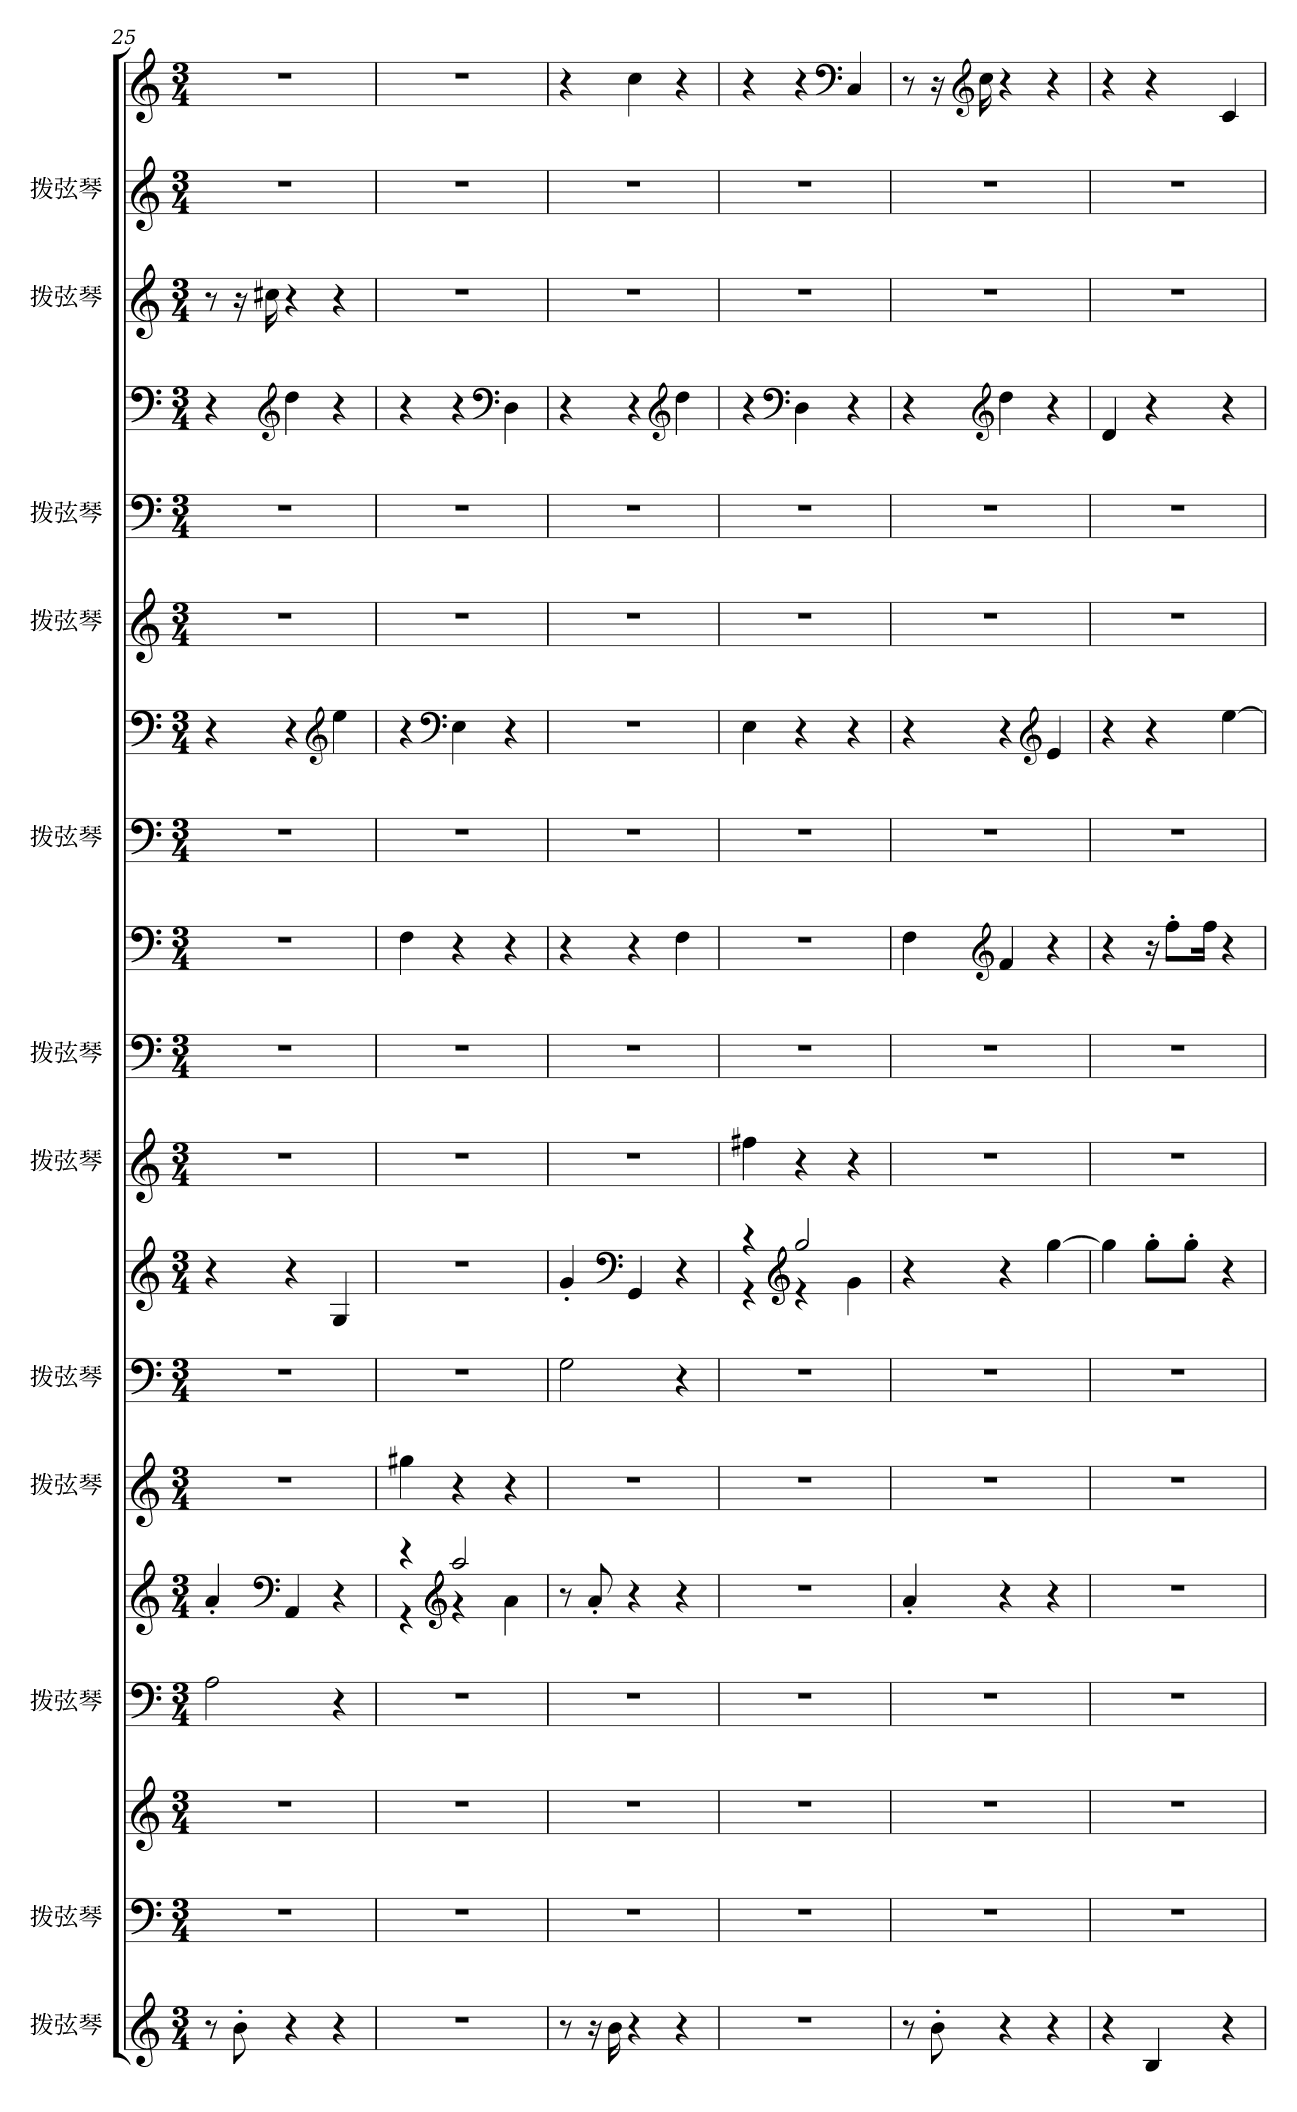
**kern	**kern	**kern	**kern	**kern	**kern	**kern	**kern	**kern	**kern	**kern	**kern	**kern	**kern	**kern	**kern	**kern	**kern	**kern
*part12	*part11	*part11	*part10	*part10	*part9	*part8	*part8	*part7	*part6	*part6	*part5	*part5	*part4	*part3	*part3	*part2	*part1	*part1
*staff19	*staff18	*staff17	*staff16	*staff15	*staff14	*staff13	*staff12	*staff11	*staff10	*staff9	*staff8	*staff7	*staff6	*staff5	*staff4	*staff3	*staff2	*staff1
*I"拨弦琴	*I"拨弦琴	*	*I"拨弦琴	*	*I"拨弦琴	*I"拨弦琴	*	*I"拨弦琴	*I"拨弦琴	*	*I"拨弦琴	*	*I"拨弦琴	*I"拨弦琴	*	*I"拨弦琴	*I"拨弦琴	*
!!LO:PB:g=z
*clefG2	*clefF4	*clefG2	*clefF4	*clefG2	*clefG2	*clefF4	*clefG2	*clefG2	*clefF4	*clefF4	*clefF4	*clefF4	*clefG2	*clefF4	*clefF4	*clefG2	*clefG2	*clefG2
*k[]	*k[]	*k[]	*k[]	*k[]	*k[]	*k[]	*k[]	*k[]	*k[]	*k[]	*k[]	*k[]	*k[]	*k[]	*k[]	*k[]	*k[]	*k[]
*M3/4	*M3/4	*M3/4	*M3/4	*M3/4	*M3/4	*M3/4	*M3/4	*M3/4	*M3/4	*M3/4	*M3/4	*M3/4	*M3/4	*M3/4	*M3/4	*M3/4	*M3/4	*M3/4
=25	=25	=25	=25	=25	=25	=25	=25	=25	=25	=25	=25	=25	=25	=25	=25	=25	=25	=25
8r	2.r	2.r	2A\	4a'/	2.r	2.r	4r	2.r	2.r	2.r	2.r	4r	2.r	2.r	4r	8r	2.r	2.r
8b'\	.	.	.	.	.	.	.	.	.	.	.	.	.	.	.	16r	.	.
.	.	.	.	.	.	.	.	.	.	.	.	.	.	.	.	16cc#X\	.	.
*	*	*	*	*clefF4	*	*	*	*	*	*	*	*	*	*	*clefG2	*	*	*
4r	.	.	.	4AA/	.	.	4r	.	.	.	.	4r	.	.	4dd\	4r	.	.
*	*	*	*	*	*	*	*	*	*	*	*	*clefG2	*	*	*	*	*	*
4r	.	.	4r	4r	.	.	4G/	.	.	.	.	4ee\	.	.	4r	4r	.	.
=26	=26	=26	=26	=26	=26	=26	=26	=26	=26	=26	=26	=26	=26	=26	=26	=26	=26	=26
*	*	*	*	*^	*	*	*	*	*	*	*	*	*	*	*	*	*	*
2.r	2.r	2.r	2.r	4r	4r	4gg#X\	2.r	2.r	2.r	2.r	4F\	2.r	4r	2.r	2.r	4r	2.r	2.r	2.r
*	*	*	*	*clefG2	*	*	*	*	*	*	*	*	*clefF4	*	*	*	*	*	*
.	.	.	.	2aa/	4r	4r	.	.	.	.	4r	.	4E\	.	.	4r	.	.	.
*	*	*	*	*	*	*	*	*	*	*	*	*	*	*	*	*clefF4	*	*	*
.	.	.	.	.	4a\	4r	.	.	.	.	4r	.	4r	.	.	4D\	.	.	.
*	*	*	*	*v	*v	*	*	*	*	*	*	*	*	*	*	*	*	*	*
=27	=27	=27	=27	=27	=27	=27	=27	=27	=27	=27	=27	=27	=27	=27	=27	=27	=27	=27
8r	2.r	2.r	2.r	8r	2.r	2G\	4g'/	2.r	2.r	4r	2.r	2.r	2.r	2.r	4r	2.r	2.r	4r
16r	.	.	.	8a'/	.	.	.	.	.	.	.	.	.	.	.	.	.	.
16b\	.	.	.	.	.	.	.	.	.	.	.	.	.	.	.	.	.	.
*	*	*	*	*	*	*	*clefF4	*	*	*	*	*	*	*	*	*	*	*
4r	.	.	.	4r	.	.	4GG/	.	.	4r	.	.	.	.	4r	.	.	4cc\
*	*	*	*	*	*	*	*	*	*	*	*	*	*	*	*clefG2	*	*	*
4r	.	.	.	4r	.	4r	4r	.	.	4F\	.	.	.	.	4dd\	.	.	4r
=28	=28	=28	=28	=28	=28	=28	=28	=28	=28	=28	=28	=28	=28	=28	=28	=28	=28	=28
*	*	*	*	*	*	*	*^	*	*	*	*	*	*	*	*	*	*	*
2.r	2.r	2.r	2.r	2.r	2.r	2.r	4r	4r	4ff#X\	2.r	2.r	2.r	4E\	2.r	2.r	4r	2.r	2.r	4r
*	*	*	*	*	*	*	*clefG2	*	*	*	*	*	*	*	*	*clefF4	*	*	*
.	.	.	.	.	.	.	2gg/	4r	4r	.	.	.	4r	.	.	4D\	.	.	4r
*	*	*	*	*	*	*	*	*	*	*	*	*	*	*	*	*	*	*	*clefF4
.	.	.	.	.	.	.	.	4g\	4r	.	.	.	4r	.	.	4r	.	.	4C/
*	*	*	*	*	*	*	*v	*v	*	*	*	*	*	*	*	*	*	*	*
=29	=29	=29	=29	=29	=29	=29	=29	=29	=29	=29	=29	=29	=29	=29	=29	=29	=29	=29
8r	2.r	2.r	2.r	4a'/	2.r	2.r	4r	2.r	2.r	4F\	2.r	4r	2.r	2.r	4r	2.r	2.r	8r
8b'\	.	.	.	.	.	.	.	.	.	.	.	.	.	.	.	.	.	16r
*	*	*	*	*	*	*	*	*	*	*	*	*	*	*	*	*	*	*clefG2
.	.	.	.	.	.	.	.	.	.	.	.	.	.	.	.	.	.	16cc\
*	*	*	*	*	*	*	*	*	*	*clefG2	*	*	*	*	*clefG2	*	*	*
4r	.	.	.	4r	.	.	4r	.	.	4f/	.	4r	.	.	4dd\	.	.	4r
*	*	*	*	*	*	*	*	*	*	*	*	*clefG2	*	*	*	*	*	*
4r	.	.	.	4r	.	.	[4gg\	.	.	4r	.	4e/	.	.	4r	.	.	4r
!!LO:PB:g=z
=30	=30	=30	=30	=30	=30	=30	=30	=30	=30	=30	=30	=30	=30	=30	=30	=30	=30	=30
4r	2.r	2.r	2.r	2.r	2.r	2.r	4gg\]	2.r	2.r	4r	2.r	4r	2.r	2.r	4d/	2.r	2.r	4r
4B/	.	.	.	.	.	.	8gg'\L	.	.	16r	.	4r	.	.	4r	.	.	4r
.	.	.	.	.	.	.	.	.	.	8ff'\L	.	.	.	.	.	.	.	.
.	.	.	.	.	.	.	8gg'\J	.	.	.	.	.	.	.	.	.	.	.
.	.	.	.	.	.	.	.	.	.	16ff\Jk	.	.	.	.	.	.	.	.
4r	.	.	.	.	.	.	4r	.	.	4r	.	[4ee\	.	.	4r	.	.	4c/
=	=	=	=	=	=	=	=	=	=	=	=	=	=	=	=	=	=	=
*-	*-	*-	*-	*-	*-	*-	*-	*-	*-	*-	*-	*-	*-	*-	*-	*-	*-	*-
